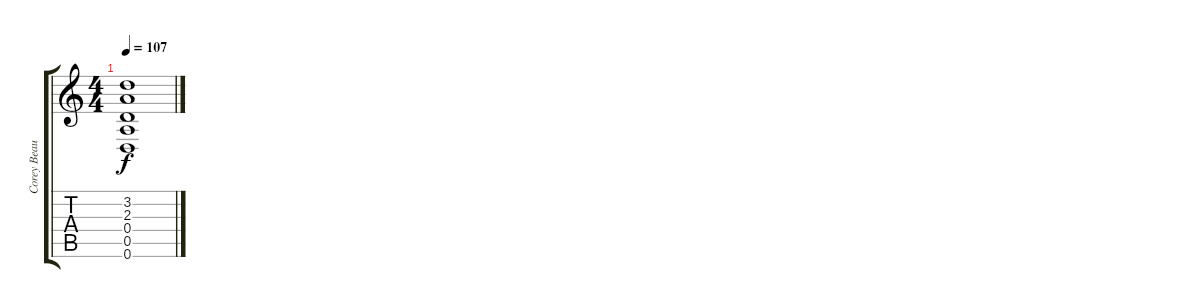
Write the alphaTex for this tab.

\track ("Corey Beaulieu" "Corey Beau") {instrument distortionguitar}
\staff {score tabs}
\tuning (E4 B3 G3 D3 A2 D2) {hide}
\ts (4 4)
\tempo 107
\clef g2
\ks c
(3.2{t} 2.3{t} 0.4{t} 0.5{t} 0.6{t}).1{dy f}
